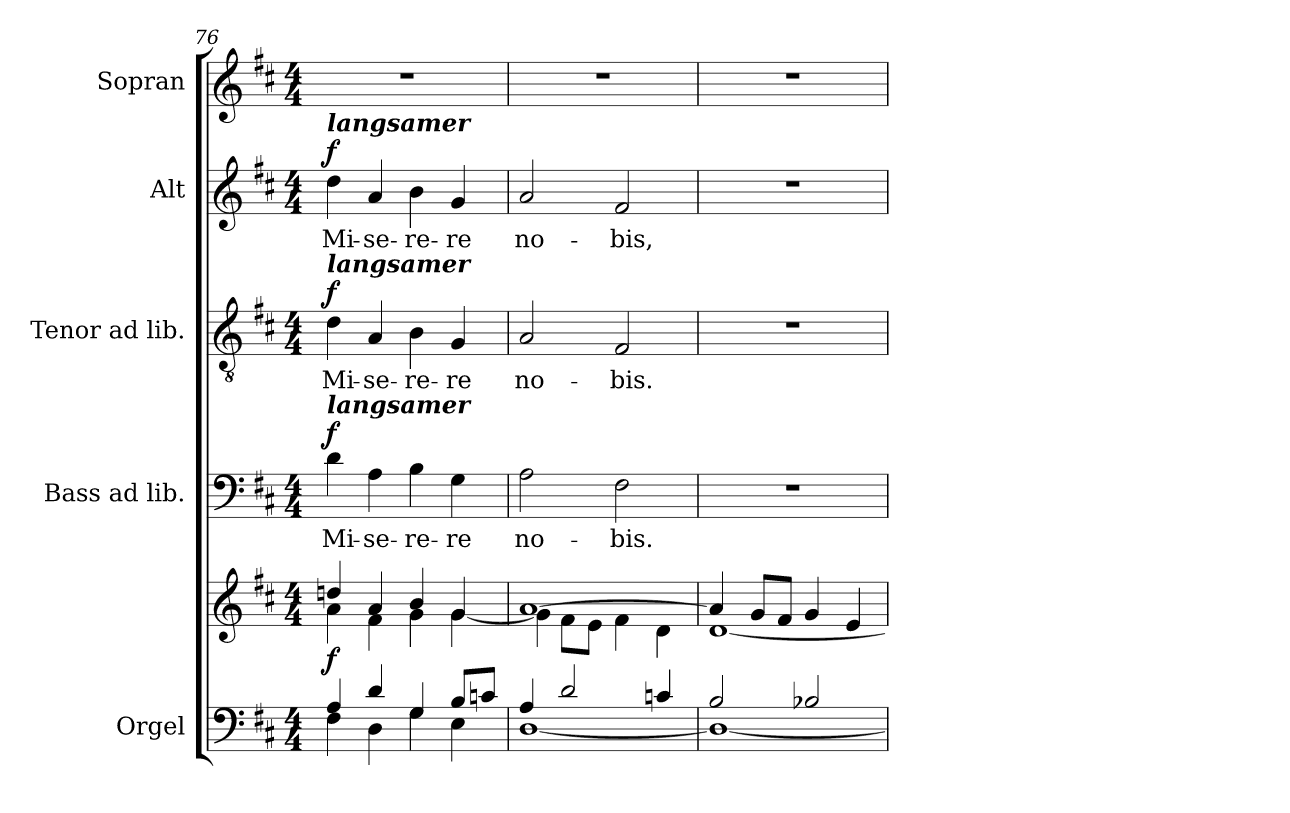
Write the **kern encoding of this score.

**kern	**kern	**dynam	**kern	**text	**dynam	**kern	**text	**dynam	**kern	**text	**dynam	**kern
*part5	*part5	*part5	*part4	*part4	*part4	*part3	*part3	*part3	*part2	*part2	*part2	*part1
*staff6	*staff5	*staff5/6	*staff4	*staff4	*staff4	*staff3	*staff3	*staff3	*staff2	*staff2	*staff2	*staff1
*I"Orgel	*	*	*I"Bass ad lib.	*	*	*I"Tenor ad lib.	*	*	*I"Alt	*	*	*I"Sopran
*I'Org.	*	*	*I'B.	*	*	*I'T.	*	*	*I'A.	*	*	*I'S.
*clefF4	*clefG2	*	*clefF4	*	*	*clefGv2	*	*	*clefG2	*	*	*clefG2
*k[f#c#]	*k[f#c#]	*	*k[f#c#]	*	*	*k[f#c#]	*	*	*k[f#c#]	*	*	*k[f#c#]
*D:	*D:	*	*D:	*	*	*D:	*	*	*D:	*	*	*D:
*M4/4	*M4/4	*	*M4/4	*	*	*M4/4	*	*	*M4/4	*	*	*M4/4
=76	=76	=76	=76	=76	=76	=76	=76	=76	=76	=76	=76	=76
*^	*^	*	*	*	*	*	*	*	*	*	*	*
!	!	!	!	!	!	!	!	!	!	!	!LO:TX:a:Bi:t=langsamer	!	!	!
!	!	!	!	!	!	!	!	!LO:TX:a:Bi:t=langsamer	!	!	!	!	!	!
!	!	!	!	!	!LO:TX:a:Bi:t=langsamer	!	!	!	!	!	!	!	!	!
!	!	!	!	!LO:DY:b	!	!LO:LY:b	!LO:DY:a	!	!LO:LY:b	!LO:DY:a	!	!LO:LY:b	!LO:DY:a	!
4A/	4F#\	4ddn/	4a\	f	4d\	Mi-	f	4d\	Mi-	f	4dd\	Mi-	f	1r
!	!	!	!	!	!	!LO:LY:b	!	!	!LO:LY:b	!	!	!LO:LY:b	!	!
4d/	4D\	4a/	4f#\	.	4A\	-se-	.	4A/	-se-	.	4a/	-se-	.	.
!	!	!	!	!	!	!LO:LY:b	!	!	!LO:LY:b	!	!	!LO:LY:b	!	!
4G/	4G\	4b/	4g\	.	4B\	-re-	.	4B\	-re-	.	4b\	-re-	.	.
!	!	!	!	!	!	!LO:LY:b	!	!	!LO:LY:b	!	!	!LO:LY:b	!	!
8B/L	4E\	4g/	[<4g\	.	4G\	-re	.	4G/	-re	.	4g/	-re	.	.
8cn/J	.	.	.	.	.	.	.	.	.	.	.	.	.	.
=77	=77	=77	=77	=77	=77	=77	=77	=77	=77	=77	=77	=77	=77	=77
!	!	!	!	!	!	!LO:LY:b	!	!	!LO:LY:b	!	!	!LO:LY:b	!	!
4A/	[<1D	[>1a	4g\]	.	2A\	no-	.	2A/	no-	.	2a/	no-	.	1r
2d/	.	.	8f#\L	.	.	.	.	.	.	.	.	.	.	.
.	.	.	8e\J	.	.	.	.	.	.	.	.	.	.	.
!	!	!	!	!	!	!LO:LY:b	!	!	!LO:LY:b	!	!	!LO:LY:b	!	!
.	.	.	4f#\	.	2F#\	-bis.	.	2F#/	-bis.	.	2f#/	-bis,	.	.
4cn/	.	.	4d\	.	.	.	.	.	.	.	.	.	.	.
=78	=78	=78	=78	=78	=78	=78	=78	=78	=78	=78	=78	=78	=78	=78
2B/	1D_	4a/]	[<1d	.	1r	.	.	1r	.	.	1r	.	.	1r
.	.	8g/L	.	.	.	.	.	.	.	.	.	.	.	.
.	.	8f#/J	.	.	.	.	.	.	.	.	.	.	.	.
2B-X/	.	4g/	.	.	.	.	.	.	.	.	.	.	.	.
.	.	4e/	.	.	.	.	.	.	.	.	.	.	.	.
*v	*v	*	*	*	*	*	*	*	*	*	*	*	*	*
*	*v	*v	*	*	*	*	*	*	*	*	*	*	*
=	=	=	=	=	=	=	=	=	=	=	=	=
*-	*-	*-	*-	*-	*-	*-	*-	*-	*-	*-	*-	*-
